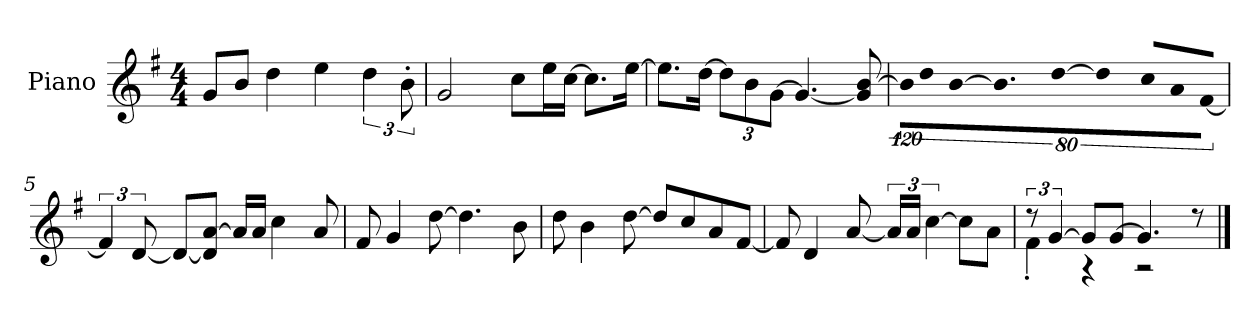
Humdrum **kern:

**kern
*part1
*staff1
*I"Piano
*I'P-no
*clefG2
*k[f#]
*M4/4
*MM90
=1
8g/L
8b/J
4dd\
4ee\
6dd\
12b'\
=2
2g/
8cc\L
16ee\L
[16cc\JJ
8.cc\L]
[16ee\Jk
=3
8.ee\L]
[16dd\Jk
*Xbrackettup
12dd\L]
12b\
[12g\J
4.g/_
8g/] [8b/
=4
*brackettup
!LO:N:vis=16
1920%107b\KL]
!LO:N:vis=8
640%71dd\
!LO:N:vis=16
[1920%107b\K
9.b\]
!LO:N:vis=16
[1920%107dd\Jk
!LO:N:vis=4
1920%427dd\]
!LO:N:vis=8
640%71cc/L
!LO:N:vis=8
640%71a/
!LO:N:vis=8
[640%71f#/J
!!LO:LB:g=z
=5
6f#/]
[12d/
8d/L_
8d/] [8a/J
16a/LL]
16a/JJ
4cc\
8a/
=6
8f#/
4g/
[8dd\
4.dd\]
8b\
=7
8dd\
4b\
[8dd\
8dd/L]
8cc/
8a/
[8f#/J
=8
8f#/]
4d/
[8a/
24a/LL]
24a/JJ
[6cc\
8cc\L]
8a\J
=9
*^
12r	4f#'\
[6g/	.
8g/L]	4r
[8g/J	.
4.g/]	2r
8r	.
*v	*v
==
*-
